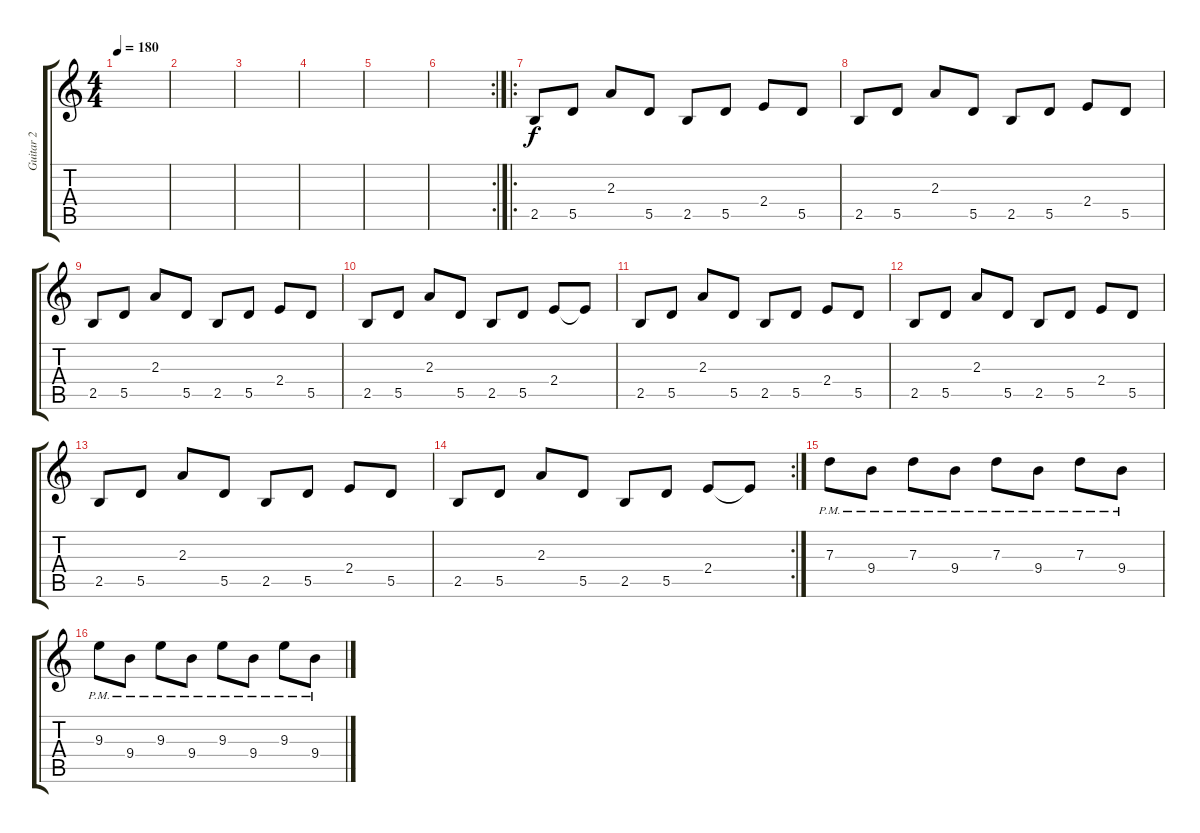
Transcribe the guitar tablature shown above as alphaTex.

\track ("Guitar 2" "Guitar 2") {instrument distortionguitar}
\staff {score tabs}
\tuning (E4 B3 G3 D3 A2 E2) {hide}
\ts (4 4)
\tempo 180
\clef g2
\ks c
|
|
|
|
|
\rc 2
|
\ro
2.5.8 5.5.8 2.3.8 5.5.8 2.5.8 5.5.8 2.4.8 5.5.8 |
2.5.8 5.5.8 2.3.8 5.5.8 2.5.8 5.5.8 2.4.8 5.5.8 |
2.5.8 5.5.8 2.3.8 5.5.8 2.5.8 5.5.8 2.4.8 5.5.8 |
2.5.8 5.5.8 2.3.8 5.5.8 2.5.8 5.5.8 2.4.8 2.4{t}.8 |
2.5.8 5.5.8 2.3.8 5.5.8 2.5.8 5.5.8 2.4.8 5.5.8 |
2.5.8 5.5.8 2.3.8 5.5.8 2.5.8 5.5.8 2.4.8 5.5.8 |
2.5.8 5.5.8 2.3.8 5.5.8 2.5.8 5.5.8 2.4.8 5.5.8 |
\rc 2
2.5.8 5.5.8 2.3.8 5.5.8 2.5.8 5.5.8 2.4.8 2.4{t}.8 |
7.3{pm}.8 9.4{pm}.8 7.3{pm}.8 9.4{pm}.8 7.3{pm}.8 9.4{pm}.8 7.3{pm}.8 9.4{pm}.8 |
9.3{pm}.8 9.4{pm}.8 9.3{pm}.8 9.4{pm}.8 9.3{pm}.8 9.4{pm}.8 9.3{pm}.8 9.4{pm}.8
